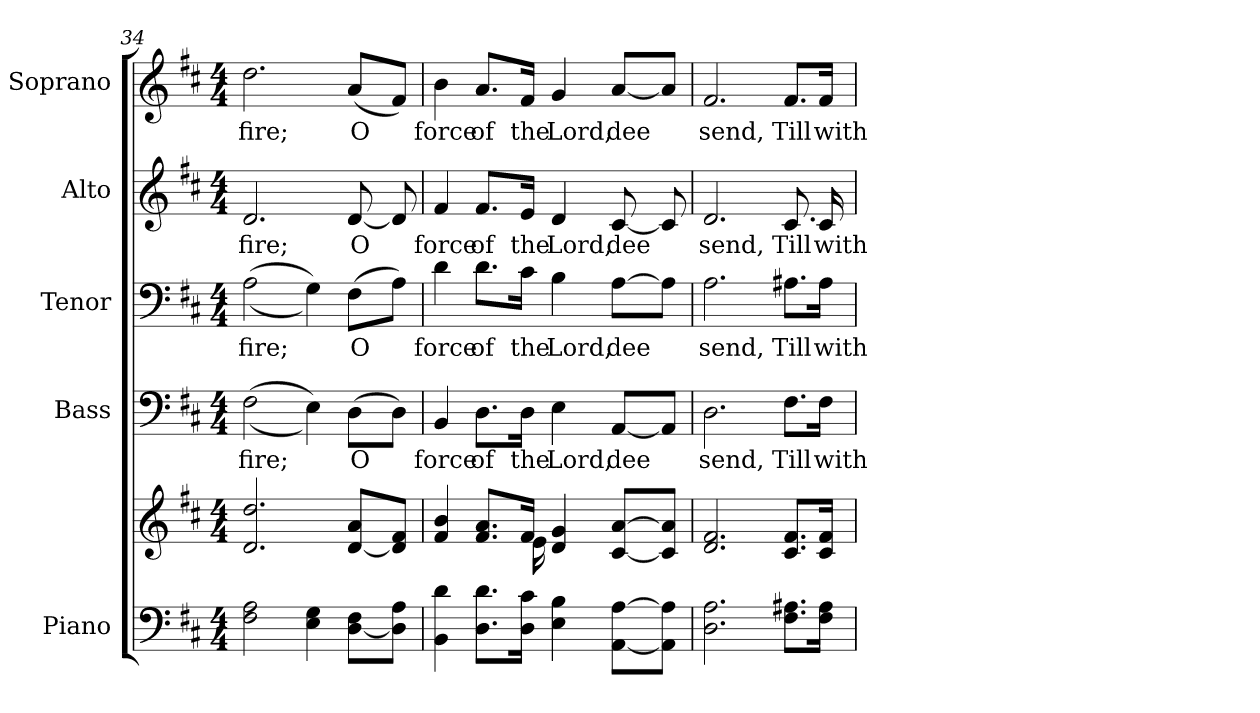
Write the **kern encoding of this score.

**kern	**kern	**kern	**text	**kern	**text	**kern	**text	**kern	**text
*part5	*part5	*part4	*part4	*part3	*part3	*part2	*part2	*part1	*part1
*staff6	*staff5	*staff4	*staff4	*staff3	*staff3	*staff2	*staff2	*staff1	*staff1
*I"Piano	*	*I"Bass	*	*I"Tenor	*	*I"Alto	*	*I"Soprano	*
*I'Pno.	*	*I'B.	*	*I'T.	*	*I'A.	*	*I'S.	*
!!LO:PB:g=z
*clefF4	*clefG2	*clefF4	*	*clefF4	*	*clefG2	*	*clefG2	*
*k[f#c#]	*k[f#c#]	*k[f#c#]	*	*k[f#c#]	*	*k[f#c#]	*	*k[f#c#]	*
*D:	*D:	*D:	*	*D:	*	*D:	*	*D:	*
*M4/4	*M4/4	*M4/4	*	*M4/4	*	*M4/4	*	*M4/4	*
=34	=34	=34	=34	=34	=34	=34	=34	=34	=34
!	!	!	!LO:LY:b:color=#000000	!	!	!	!	!	!
!	!	!	!	!	!LO:LY:b:color=#000000	!	!	!	!
!	!	!	!	!	!	!	!LO:LY:b:color=#000000	!	!
!	!	!	!	!	!	!	!	!	!LO:LY:b:color=#000000
2F#i\ 2Ai	2.di/ 2.ddi	((2F#i\	fire;	((2Ai\	fire;	2.di/	fire;	2.ddi\	fire;
4Ei\ 4Gi	.	4Ei\))	.	4Gi\))	.	.	.	.	.
!	!	!	!LO:LY:b:color=#000000	!	!	!	!	!	!
!	!	!	!	!	!LO:LY:b:color=#000000	!	!	!	!
!	!	!	!	!	!	!	!LO:LY:b:color=#000000	!	!
!	!	!	!	!	!	!	!	!	!LO:LY:b:color=#000000
[<8Di\ 8F#i\L	[<8di/ 8ai/L	(8Di\L	O	(8F#i\L	O	[<8di/	O	(8ai/L	O
8Di]\ 8Ai\J	8di]/ 8f#i/J	8Di\J)	.	8Ai\J)	.	8di/]	.	8f#i/J)	.
=35	=35	=35	=35	=35	=35	=35	=35	=35	=35
*	*^	*	*	*	*	*	*	*	*
!	!	!	!	!LO:LY:b:color=#000000	!	!	!	!	!	!
!	!	!	!	!	!	!LO:LY:b:color=#000000	!	!	!	!
!	!	!	!	!	!	!	!	!LO:LY:b:color=#000000	!	!
!	!	!	!	!	!	!	!	!	!	!LO:LY:b:color=#000000
4BBi\ 4di	4f#i/ 4bi	4ryy	4BBi/	force	4di\	force	4f#i/	force	4bi\	force
!	!	!	!	!LO:LY:b:color=#000000	!	!	!	!	!	!
!	!	!	!	!	!	!LO:LY:b:color=#000000	!	!	!	!
!	!	!	!	!	!	!	!	!LO:LY:b:color=#000000	!	!
!	!	!	!	!	!	!	!	!	!	!LO:LY:b:color=#000000
8.Di\ 8.di\L	8.f#i/ 8.ai/L	8ryy	8.Di\L	of	8.di\L	of	8.f#i/L	of	8.ai/L	of
.	.	16ryy	.	.	.	.	.	.	.	.
!	!	!	!	!LO:LY:b:color=#000000	!	!	!	!	!	!
!	!	!	!	!	!	!LO:LY:b:color=#000000	!	!	!	!
!	!	!	!	!	!	!	!	!LO:LY:b:color=#000000	!	!
!	!	!	!	!	!	!	!	!	!	!LO:LY:b:color=#000000
16Di\ 16c#i\Jk	16f#i/Jk	16ei\	16Di\Jk	the	16c#i\Jk	the	16ei/Jk	the	16f#i/Jk	the
!	!	!	!	!LO:LY:b:color=#000000	!	!	!	!	!	!
!	!	!	!	!	!	!LO:LY:b:color=#000000	!	!	!	!
!	!	!	!	!	!	!	!	!LO:LY:b:color=#000000	!	!
!	!	!	!	!	!	!	!	!	!	!LO:LY:b:color=#000000
4Ei\ 4Bi	4di/ 4gi	2ryy	4Ei\	Lord,	4Bi\	Lord,	4di/	Lord,	4gi/	Lord,
!	!	!	!	!LO:LY:b:color=#000000	!	!	!	!	!	!
!	!	!	!	!	!	!LO:LY:b:color=#000000	!	!	!	!
!	!	!	!	!	!	!	!	!LO:LY:b:color=#000000	!	!
!	!	!	!	!	!	!	!	!	!	!LO:LY:b:color=#000000
[<8AAi\ [>8Ai\L	[<8c#i/ [>8ai/L	.	[<8AAi/L	dee	[>8Ai\L	dee	[<8c#i/	dee	[<8ai/L	dee
8AAi]\ 8Ai]\J	8c#i]/ 8ai]/J	.	8AAi/J]	.	8Ai\J]	.	8c#i/]	.	8ai/J]	.
*	*v	*v	*	*	*	*	*	*	*	*
!!LO:PB:g=z
=36	=36	=36	=36	=36	=36	=36	=36	=36	=36
!	!	!	!LO:LY:b:color=#000000	!	!	!	!	!	!
!	!	!	!	!	!LO:LY:b:color=#000000	!	!	!	!
!	!	!	!	!	!	!	!LO:LY:b:color=#000000	!	!
!	!	!	!	!	!	!	!	!	!LO:LY:b:color=#000000
2.Di\ 2.Ai	2.di/ 2.f#i	2.Di\	send,	2.Ai\	send,	2.di/	send,	2.f#i/	send,
!	!	!	!LO:LY:b:color=#000000	!	!	!	!	!	!
!	!	!	!	!	!LO:LY:b:color=#000000	!	!	!	!
!	!	!	!	!	!	!	!LO:LY:b:color=#000000	!	!
!	!	!	!	!	!	!	!	!	!LO:LY:b:color=#000000
8.F#i\ 8.A#Xi\L	8.c#i/ 8.f#i/L	8.F#i\L	Till	8.A#Xi\L	Till	8.c#i/	Till	8.f#i/L	Till
!	!	!	!LO:LY:b:color=#000000	!	!	!	!	!	!
!	!	!	!	!	!LO:LY:b:color=#000000	!	!	!	!
!	!	!	!	!	!	!	!LO:LY:b:color=#000000	!	!
!	!	!	!	!	!	!	!	!	!LO:LY:b:color=#000000
16F#i\ 16A#i\Jk	16c#i/ 16f#i/Jk	16F#i\Jk	with	16A#i\Jk	with	16c#i/	with	16f#i/Jk	with
=	=	=	=	=	=	=	=	=	=
*-	*-	*-	*-	*-	*-	*-	*-	*-	*-
